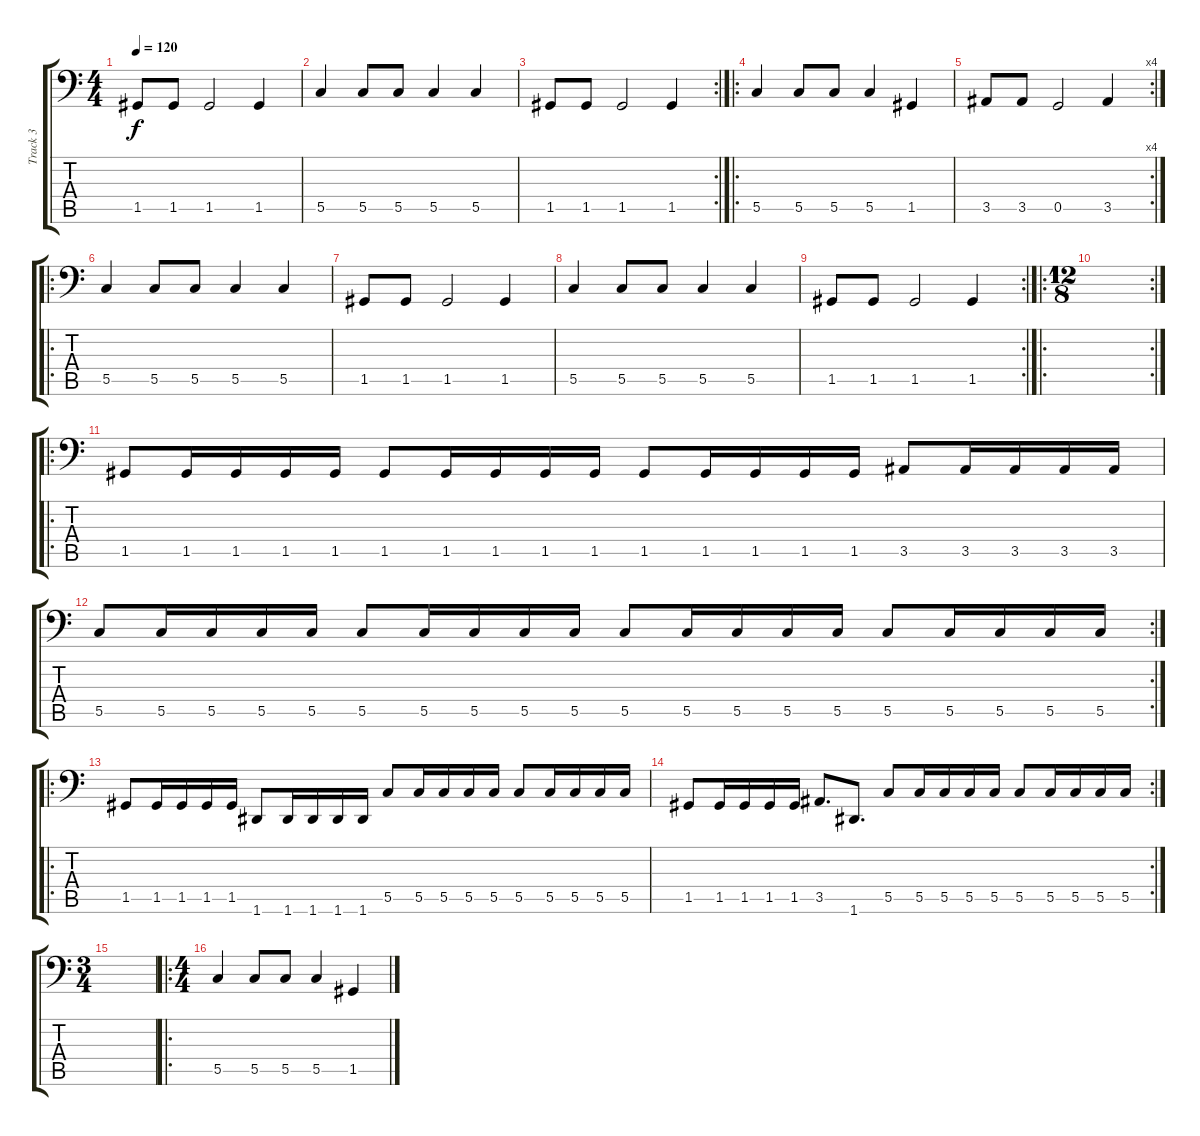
\track ("Track 3" "Track 3") {instrument electricbasspick}
\staff {score tabs}
\tuning (D3 A2 F2 C2 G1 D1) {hide}
\ts (4 4)
\tempo 120
\clef f4
\ks c
1.5.8{dy f} 1.5.8 1.5.2 1.5.4 |
5.5.4 5.5.8 5.5.8 5.5.4 5.5.4 |
\rc 2
1.5.8 1.5.8 1.5.2 1.5.4 |
\ro
5.5.4 5.5.8 5.5.8 5.5.4 1.5.4 |
\rc 4
3.5.8 3.5.8 0.5.2 3.5.4 |
\ro
5.5.4 5.5.8 5.5.8 5.5.4 5.5.4 |
1.5.8 1.5.8 1.5.2 1.5.4 |
5.5.4 5.5.8 5.5.8 5.5.4 5.5.4 |
\rc 2
1.5.8 1.5.8 1.5.2 1.5.4 |
\ro
\rc 2
\ts (12 8)
|
\ro
1.5.8 1.5.16 1.5.16 1.5.16 1.5.16 1.5.8 1.5.16 1.5.16 1.5.16 1.5.16 1.5.8 1.5.16 1.5.16 1.5.16 1.5.16 3.5.8 3.5.16 3.5.16 3.5.16 3.5.16 |
\rc 2
5.5.8 5.5.16 5.5.16 5.5.16 5.5.16 5.5.8 5.5.16 5.5.16 5.5.16 5.5.16 5.5.8 5.5.16 5.5.16 5.5.16 5.5.16 5.5.8 5.5.16 5.5.16 5.5.16 5.5.16 |
\ro
1.5.8 1.5.16 1.5.16 1.5.16 1.5.16 1.6.8 1.6.16 1.6.16 1.6.16 1.6.16 5.5.8 5.5.16 5.5.16 5.5.16 5.5.16 5.5.8 5.5.16 5.5.16 5.5.16 5.5.16 |
\rc 2
1.5.8 1.5.16 1.5.16 1.5.16 1.5.16 3.5.8{d} 1.6.8{d} 5.5.8 5.5.16 5.5.16 5.5.16 5.5.16 5.5.8 5.5.16 5.5.16 5.5.16 5.5.16 |
\ts (3 4)
|
\ro
\ts (4 4)
5.5.4 5.5.8 5.5.8 5.5.4 1.5.4
